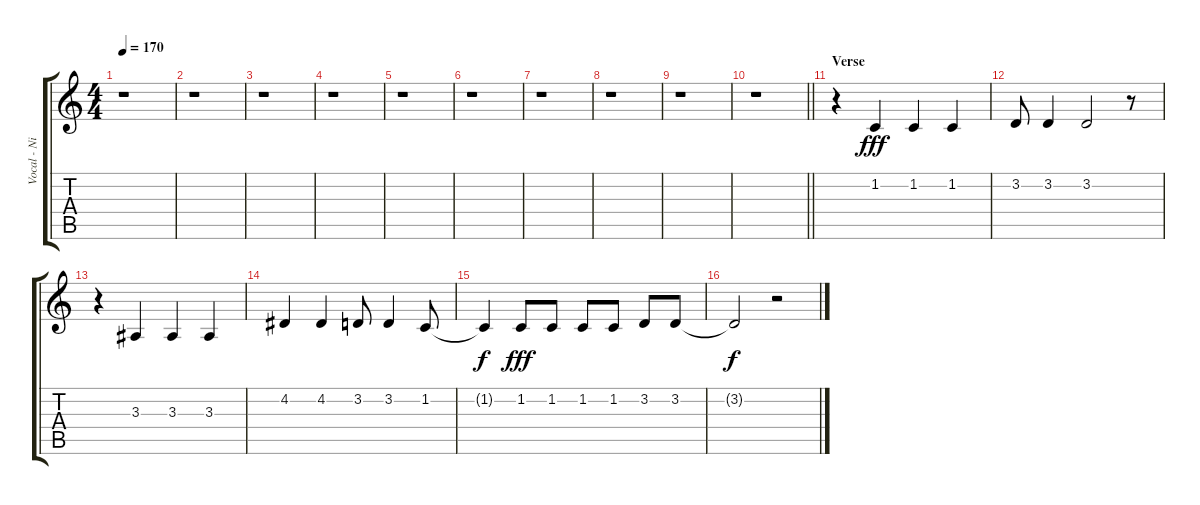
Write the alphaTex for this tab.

\track ("Vocal - Nikola" "Vocal - Ni") {instrument flute}
\staff {score tabs}
\tuning (E4 B3 G3 D3 A2 E2) {hide}
\ts (4 4)
\tempo 170
\clef g2
\ks c
r.1{dy fff} |
r.1 |
r.1 |
r.1 |
r.1 |
r.1 |
r.1 |
r.1 |
r.1 |
\barLineRight lightlight
r.1 |
\section ("" "Verse")
r.4 1.2.4 1.2.4 1.2.4 |
3.2.8 3.2.4 3.2.2 r.8 |
r.4 3.3.4 3.3.4 3.3.4 |
4.2.4 4.2.4 3.2.8 3.2.4 1.2.8 |
1.2{t}.4{dy f} 1.2.8{dy fff} 1.2.8 1.2.8 1.2.8 3.2.8 3.2.8 |
3.2{t}.2{dy f} r.2
